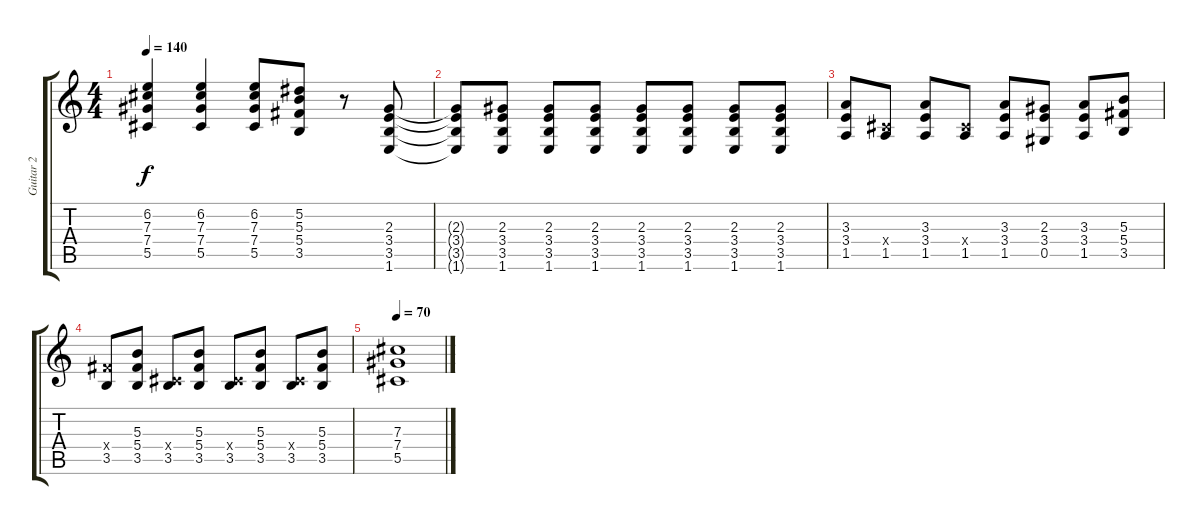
\track ("Guitar 2" "Guitar 2") {instrument distortionguitar}
\staff {score tabs}
\tuning (Eb4 Bb3 Gb3 Db3 Ab2 Eb2) {hide}
\ts (4 4)
\tempo 140
\clef g2
\ks c
(6.2 7.3 7.4 5.5).4{dy f} (6.2 7.3 7.4 5.5).4 (6.2 7.3 7.4 5.5).8 (5.2 5.3 5.4 3.5).8 r.8 (2.3 3.4 3.5 1.6).8 |
(2.3{t} 3.4{t} 3.5{t} 1.6{t}).8 (2.3 3.4 3.5 1.6).8 (2.3 3.4 3.5 1.6).8 (2.3 3.4 3.5 1.6).8 (2.3 3.4 3.5 1.6).8 (2.3 3.4 3.5 1.6).8 (2.3 3.4 3.5 1.6).8 (2.3 3.4 3.5 1.6).8 |
(3.3 3.4 1.5).8 (0.4{x} 1.5).8 (3.3 3.4 1.5).8 (0.4{x} 1.5).8 (3.3 3.4 1.5).8 (2.3 3.4 0.5).8 (3.3 3.4 1.5).8 (5.3 5.4 3.5).8 |
(5.4{x} 3.5).8 (5.3 5.4 3.5).8 (0.4{x} 3.5).8 (5.3 5.4 3.5).8 (0.4{x} 3.5).8 (5.3 5.4 3.5).8 (0.4{x} 3.5).8 (5.3 5.4 3.5).8 |
\tempo 70
(7.3 7.4 5.5).1{volume 0}
